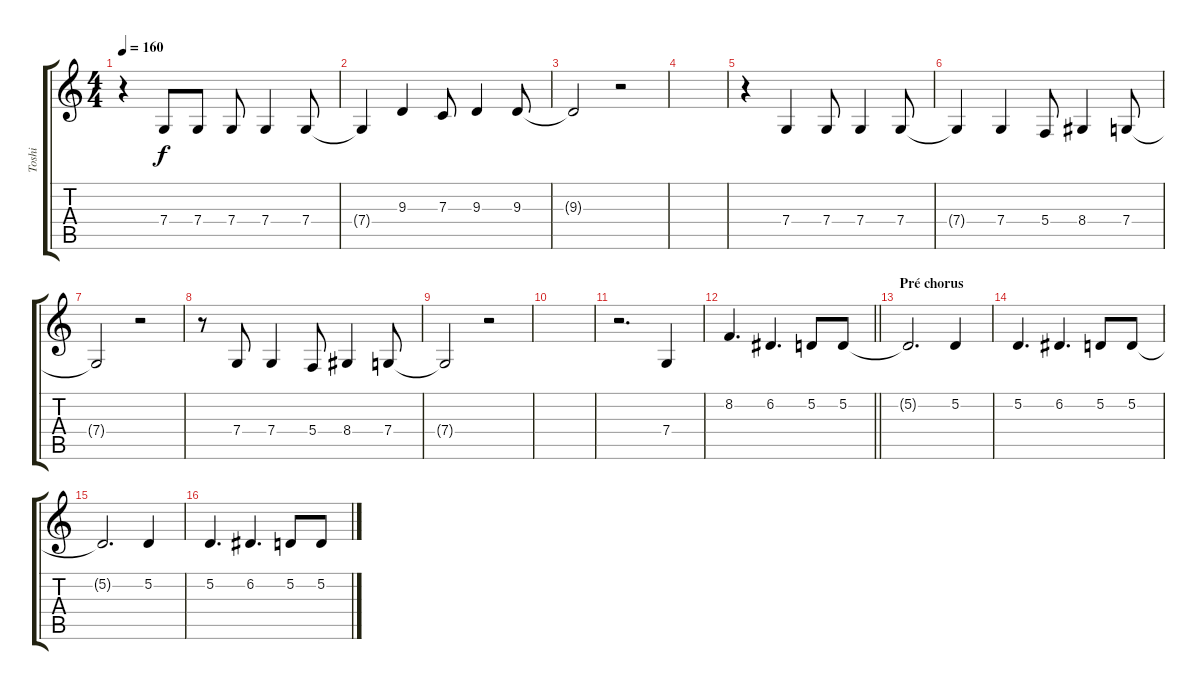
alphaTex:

\track ("Toshi" "Toshi") {instrument trumpet}
\staff {score tabs}
\tuning (D4 A3 F3 C3 G2 D2) {hide}
\ts (4 4)
\tempo 160
\clef g2
\ks c
r.4{dy f} 7.4.8 7.4.8 7.4.8 7.4.4 7.4.8 |
7.4{t}.4 9.3.4 7.3.8 9.3.4 9.3.8 |
9.3{t}.2 r.2 |
|
r.4 7.4.4 7.4.8 7.4.4 7.4.8 |
7.4{t}.4 7.4.4 5.4.8 8.4.4 7.4.8 |
7.4{t}.2 r.2 |
r.8 7.4.8 7.4.4 5.4.8 8.4.4 7.4.8 |
7.4{t}.2 r.2 |
|
r.2{d} 7.4.4 |
\barLineRight lightlight
8.2.4{d} 6.2.4{d} 5.2.8 5.2.8 |
\section ("" "Pré chorus")
5.2{t}.2{d} 5.2.4 |
5.2.4{d} 6.2.4{d} 5.2.8 5.2.8 |
5.2{t}.2{d} 5.2.4 |
5.2.4{d} 6.2.4{d} 5.2.8 5.2.8
